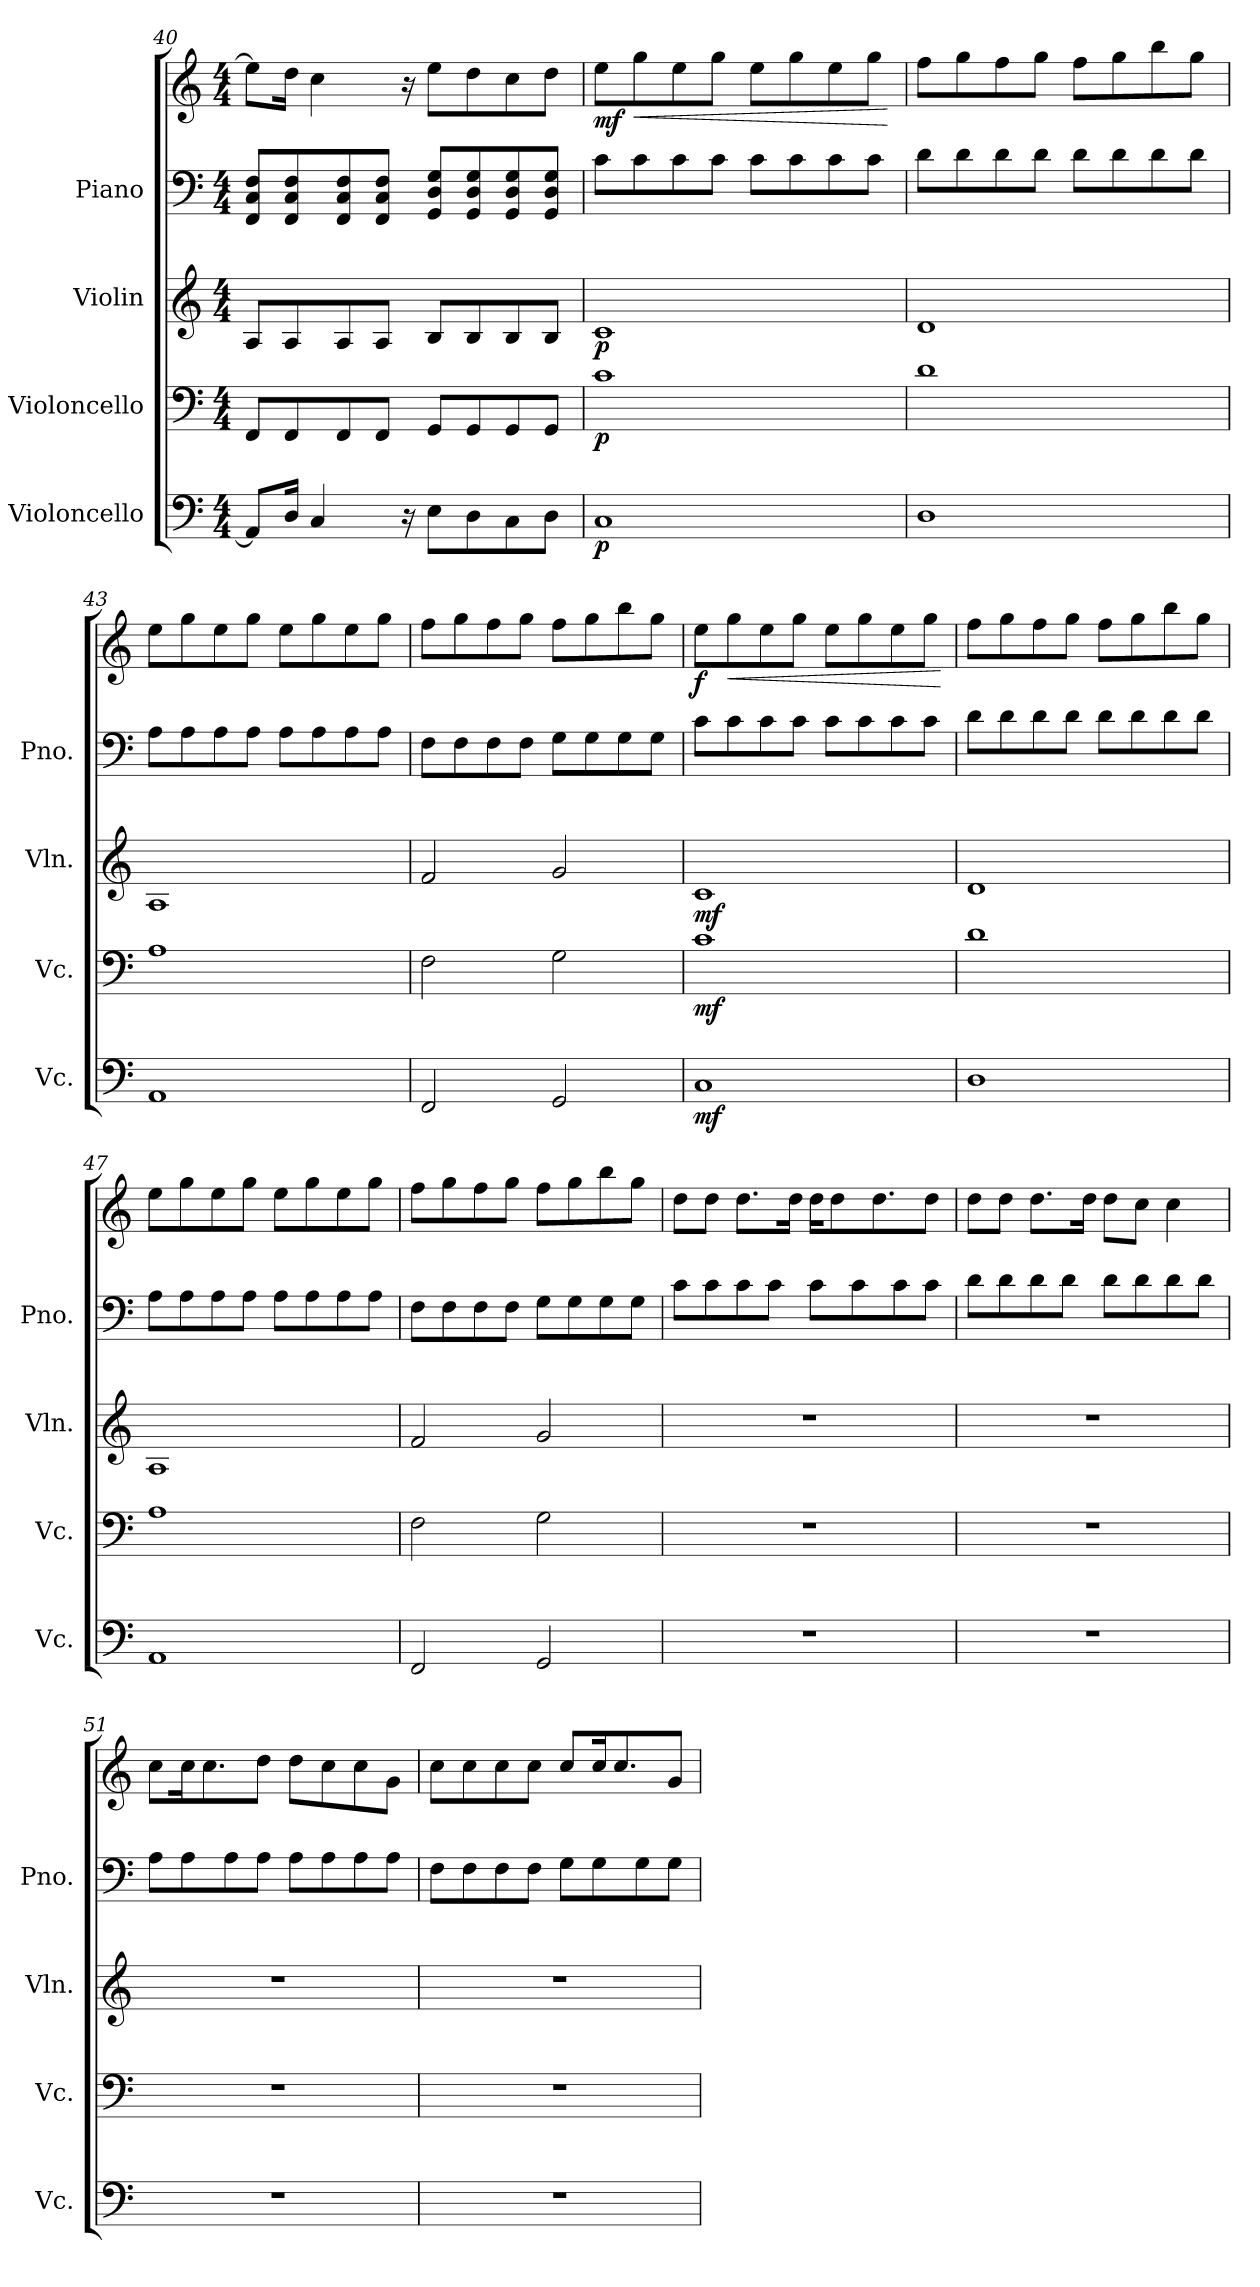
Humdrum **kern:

**kern	**dynam	**kern	**dynam	**kern	**dynam	**kern	**kern	**dynam
*part4	*part4	*part3	*part3	*part2	*part2	*part1	*part1	*part1
*staff5	*staff5	*staff4	*staff4	*staff3	*staff3	*staff2	*staff1	*staff1/2
*I"Violoncello	*	*I"Violoncello	*	*I"Violin	*	*I"Piano	*	*
*I'Vc.	*	*I'Vc.	*	*I'Vln.	*	*I'Pno.	*	*
*clefF4	*	*clefF4	*	*clefG2	*	*clefF4	*clefG2	*
*k[]	*	*k[]	*	*k[]	*	*k[]	*k[]	*
*M4/4	*	*M4/4	*	*M4/4	*	*M4/4	*M4/4	*
=40	=40	=40	=40	=40	=40	=40	=40	=40
8AA/L]	.	8FF/L	.	8A/L	.	8FF/ 8C/ 8F/L	8ee\L]	.
16D/Jk	.	8FF/	.	8A/	.	8FF/ 8C/ 8F/	16dd\Jk	.
4C/	.	.	.	.	.	.	4cc\	.
.	.	8FF/	.	8A/	.	8FF/ 8C/ 8F/	.	.
.	.	8FF/J	.	8A/J	.	8FF/ 8C/ 8F/J	.	.
16r	.	.	.	.	.	.	16r	.
8E\L	.	8GG/L	.	8B/L	.	8GG/ 8D/ 8G/L	8ee\L	.
8D\	.	8GG/	.	8B/	.	8GG/ 8D/ 8G/	8dd\	.
8C\	.	8GG/	.	8B/	.	8GG/ 8D/ 8G/	8cc\	.
8D\J	.	8GG/J	.	8B/J	.	8GG/ 8D/ 8G/J	8dd\J	.
!!LO:LB:g=z
=41	=41	=41	=41	=41	=41	=41	=41	=41
!	!LO:DY:b	!	!LO:DY:b	!	!LO:DY:b	!	!	!LO:DY:b
1C	p	1c	p	1c	p	8c\L	8ee\L	mf
!	!	!	!	!	!	!	!	!LO:HP:b
.	.	.	.	.	.	8c\	8gg\	<
.	.	.	.	.	.	8c\	8ee\	.
.	.	.	.	.	.	8c\J	8gg\J	.
.	.	.	.	.	.	8c\L	8ee\L	.
.	.	.	.	.	.	8c\	8gg\	.
.	.	.	.	.	.	8c\	8ee\	.
.	.	.	.	.	.	8c\J	8gg\J	.
.	.	.	.	.	.	.	.	[
=42	=42	=42	=42	=42	=42	=42	=42	=42
1D	.	1d	.	1d	.	8d\L	8ff\L	.
.	.	.	.	.	.	8d\	8gg\	.
.	.	.	.	.	.	8d\	8ff\	.
.	.	.	.	.	.	8d\J	8gg\J	.
.	.	.	.	.	.	8d\L	8ff\L	.
.	.	.	.	.	.	8d\	8gg\	.
.	.	.	.	.	.	8d\	8bb\	.
.	.	.	.	.	.	8d\J	8gg\J	.
=43	=43	=43	=43	=43	=43	=43	=43	=43
1AA	.	1A	.	1A	.	8A\L	8ee\L	.
.	.	.	.	.	.	8A\	8gg\	.
.	.	.	.	.	.	8A\	8ee\	.
.	.	.	.	.	.	8A\J	8gg\J	.
.	.	.	.	.	.	8A\L	8ee\L	.
.	.	.	.	.	.	8A\	8gg\	.
.	.	.	.	.	.	8A\	8ee\	.
.	.	.	.	.	.	8A\J	8gg\J	.
=44	=44	=44	=44	=44	=44	=44	=44	=44
2FF/	.	2F\	.	2f/	.	8F\L	8ff\L	.
.	.	.	.	.	.	8F\	8gg\	.
.	.	.	.	.	.	8F\	8ff\	.
.	.	.	.	.	.	8F\J	8gg\J	.
2GG/	.	2G\	.	2g/	.	8G\L	8ff\L	.
.	.	.	.	.	.	8G\	8gg\	.
.	.	.	.	.	.	8G\	8bb\	.
.	.	.	.	.	.	8G\J	8gg\J	.
!!LO:PB:g=z
=45	=45	=45	=45	=45	=45	=45	=45	=45
!	!LO:DY:b	!	!LO:DY:b	!	!LO:DY:b	!	!	!LO:DY:b
1C	mf	1c	mf	1c	mf	8c\L	8ee\L	f
!	!	!	!	!	!	!	!	!LO:HP:b
.	.	.	.	.	.	8c\	8gg\	<
.	.	.	.	.	.	8c\	8ee\	.
.	.	.	.	.	.	8c\J	8gg\J	.
.	.	.	.	.	.	8c\L	8ee\L	.
.	.	.	.	.	.	8c\	8gg\	.
.	.	.	.	.	.	8c\	8ee\	.
.	.	.	.	.	.	8c\J	8gg\J	.
.	.	.	.	.	.	.	.	[
=46	=46	=46	=46	=46	=46	=46	=46	=46
1D	.	1d	.	1d	.	8d\L	8ff\L	.
.	.	.	.	.	.	8d\	8gg\	.
.	.	.	.	.	.	8d\	8ff\	.
.	.	.	.	.	.	8d\J	8gg\J	.
.	.	.	.	.	.	8d\L	8ff\L	.
.	.	.	.	.	.	8d\	8gg\	.
.	.	.	.	.	.	8d\	8bb\	.
.	.	.	.	.	.	8d\J	8gg\J	.
=47	=47	=47	=47	=47	=47	=47	=47	=47
1AA	.	1A	.	1A	.	8A\L	8ee\L	.
.	.	.	.	.	.	8A\	8gg\	.
.	.	.	.	.	.	8A\	8ee\	.
.	.	.	.	.	.	8A\J	8gg\J	.
.	.	.	.	.	.	8A\L	8ee\L	.
.	.	.	.	.	.	8A\	8gg\	.
.	.	.	.	.	.	8A\	8ee\	.
.	.	.	.	.	.	8A\J	8gg\J	.
=48	=48	=48	=48	=48	=48	=48	=48	=48
2FF/	.	2F\	.	2f/	.	8F\L	8ff\L	.
.	.	.	.	.	.	8F\	8gg\	.
.	.	.	.	.	.	8F\	8ff\	.
.	.	.	.	.	.	8F\J	8gg\J	.
2GG/	.	2G\	.	2g/	.	8G\L	8ff\L	.
.	.	.	.	.	.	8G\	8gg\	.
.	.	.	.	.	.	8G\	8bb\	.
.	.	.	.	.	.	8G\J	8gg\J	.
!!LO:LB:g=z
=49	=49	=49	=49	=49	=49	=49	=49	=49
1r	.	1r	.	1r	.	8c\L	8dd\L	.
.	.	.	.	.	.	8c\	8dd\J	.
.	.	.	.	.	.	8c\	8.dd\L	.
.	.	.	.	.	.	8c\J	.	.
.	.	.	.	.	.	.	16dd\Jk	.
.	.	.	.	.	.	8c\L	16dd\KL	.
.	.	.	.	.	.	.	8dd\	.
.	.	.	.	.	.	8c\	.	.
.	.	.	.	.	.	.	8.dd\	.
.	.	.	.	.	.	8c\	.	.
.	.	.	.	.	.	8c\J	8dd\J	.
=50	=50	=50	=50	=50	=50	=50	=50	=50
1r	.	1r	.	1r	.	8d\L	8dd\L	.
.	.	.	.	.	.	8d\	8dd\J	.
.	.	.	.	.	.	8d\	8.dd\L	.
.	.	.	.	.	.	8d\J	.	.
.	.	.	.	.	.	.	16dd\Jk	.
.	.	.	.	.	.	8d\L	8dd\L	.
.	.	.	.	.	.	8d\	8cc\J	.
.	.	.	.	.	.	8d\	4cc\	.
.	.	.	.	.	.	8d\J	.	.
=51	=51	=51	=51	=51	=51	=51	=51	=51
1r	.	1r	.	1r	.	8A\L	8cc\L	.
.	.	.	.	.	.	8A\	16cc\K	.
.	.	.	.	.	.	.	8.cc\	.
.	.	.	.	.	.	8A\	.	.
.	.	.	.	.	.	8A\J	8dd\J	.
.	.	.	.	.	.	8A\L	8dd\L	.
.	.	.	.	.	.	8A\	8cc\	.
.	.	.	.	.	.	8A\	8cc\	.
.	.	.	.	.	.	8A\J	8g\J	.
=52	=52	=52	=52	=52	=52	=52	=52	=52
1r	.	1r	.	1r	.	8F\L	8cc\L	.
.	.	.	.	.	.	8F\	8cc\	.
.	.	.	.	.	.	8F\	8cc\	.
.	.	.	.	.	.	8F\J	8cc\J	.
.	.	.	.	.	.	8G\L	8cc/L	.
.	.	.	.	.	.	8G\	16cc/K	.
.	.	.	.	.	.	.	8.cc/	.
.	.	.	.	.	.	8G\	.	.
.	.	.	.	.	.	8G\J	8g/J	.
=	=	=	=	=	=	=	=	=
*-	*-	*-	*-	*-	*-	*-	*-	*-
